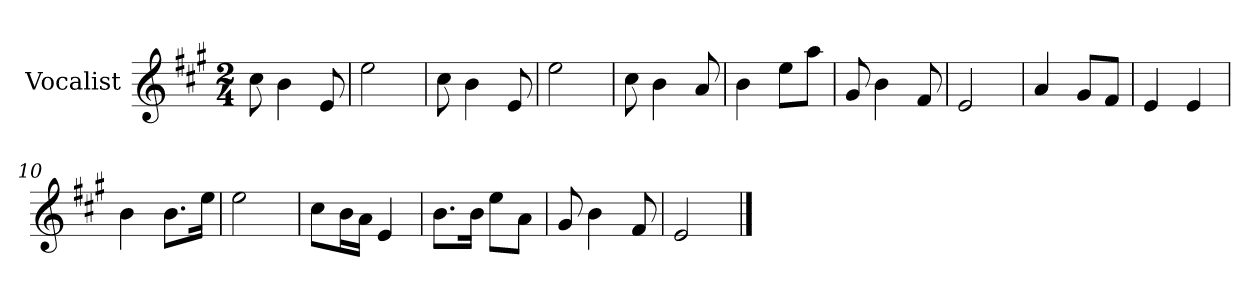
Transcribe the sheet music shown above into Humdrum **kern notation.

**kern
*part1
*staff1
*I"Vocalist
*k[f#c#g#]
*A:
*M2/4
=
8cc#
4b
8e
=1
2ee
=2
8cc#
4b
8e
=3
2ee
=4
8cc#
4b
8a
=5
4b
8eeL
8aaJ
=6
8g#
4b
8f#
=7
2e
=8
4a
8g#L
8f#J
=9
4e
4e
=10
4b
8.bL
16eeJk
=11
2ee
=12
8cc#L
16bL
16aJJ
4e
=13
8.bL
16bJk
8eeL
8aJ
=14
8g#
4b
8f#
=15
2e
==
*-
